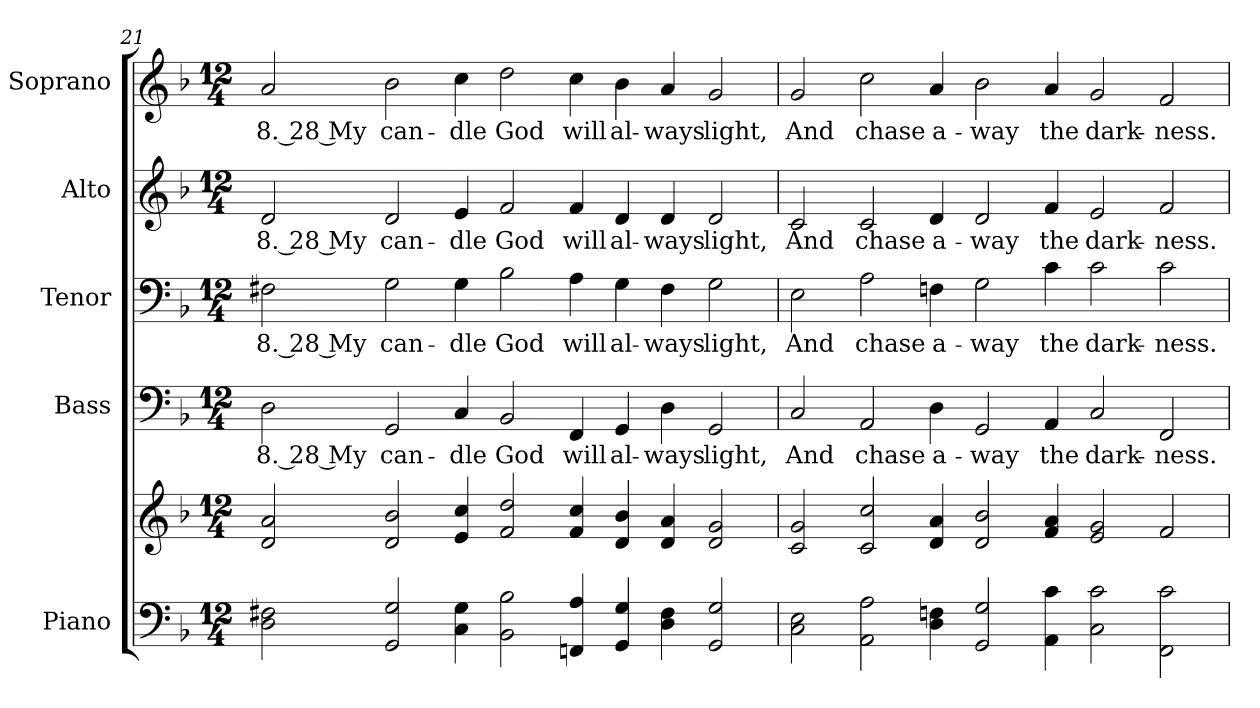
**kern	**kern	**kern	**text	**kern	**text	**kern	**text	**kern	**text
*part5	*part5	*part4	*part4	*part3	*part3	*part2	*part2	*part1	*part1
*staff6	*staff5	*staff4	*staff4	*staff3	*staff3	*staff2	*staff2	*staff1	*staff1
*I"Piano	*	*I"Bass	*	*I"Tenor	*	*I"Alto	*	*I"Soprano	*
*I'Pno.	*	*I'B.	*	*I'T.	*	*I'A.	*	*I'S.	*
!!LO:PB:g=z
*clefF4	*clefG2	*clefF4	*	*clefF4	*	*clefG2	*	*clefG2	*
*k[b-]	*k[b-]	*k[b-]	*	*k[b-]	*	*k[b-]	*	*k[b-]	*
*d:	*d:	*d:	*	*d:	*	*d:	*	*d:	*
*M12/4	*M12/4	*M12/4	*	*M12/4	*	*M12/4	*	*M12/4	*
=21	=21	=21	=21	=21	=21	=21	=21	=21	=21
!	!	!	!LO:LY:b:color=#000000	!	!	!	!	!	!
!	!	!	!	!	!LO:LY:b:color=#000000	!	!	!	!
!	!	!	!	!	!	!	!LO:LY:b:color=#000000	!	!
!	!	!	!	!	!	!	!	!	!LO:LY:b:color=#000000
2Di\ 2F#Xi	2di/ 2ai	2Di\	8. 28 My	2F#Xi\	8. 28 My	2di/	8. 28 My	2ai/	8. 28 My
!	!	!	!LO:LY:b:color=#000000	!	!	!	!	!	!
!	!	!	!	!	!LO:LY:b:color=#000000	!	!	!	!
!	!	!	!	!	!	!	!LO:LY:b:color=#000000	!	!
!	!	!	!	!	!	!	!	!	!LO:LY:b:color=#000000
2GGi/ 2Gi	2di/ 2b-i	2GGi/	can-	2Gi\	can-	2di/	can-	2b-i\	can-
!	!	!	!LO:LY:b:color=#000000	!	!	!	!	!	!
!	!	!	!	!	!LO:LY:b:color=#000000	!	!	!	!
!	!	!	!	!	!	!	!LO:LY:b:color=#000000	!	!
!	!	!	!	!	!	!	!	!	!LO:LY:b:color=#000000
4Ci\ 4Gi	4ei/ 4cci	4Ci/	-dle	4Gi\	-dle	4ei/	-dle	4cci\	-dle
!	!	!	!LO:LY:b:color=#000000	!	!	!	!	!	!
!	!	!	!	!	!LO:LY:b:color=#000000	!	!	!	!
!	!	!	!	!	!	!	!LO:LY:b:color=#000000	!	!
!	!	!	!	!	!	!	!	!	!LO:LY:b:color=#000000
2BB-i\ 2B-i	2fi/ 2ddi	2BB-i/	God	2B-i\	God	2fi/	God	2ddi\	God
!	!	!	!LO:LY:b:color=#000000	!	!	!	!	!	!
!	!	!	!	!	!LO:LY:b:color=#000000	!	!	!	!
!	!	!	!	!	!	!	!LO:LY:b:color=#000000	!	!
!	!	!	!	!	!	!	!	!	!LO:LY:b:color=#000000
4FFni/ 4Ai	4fi/ 4cci	4FFi/	will	4Ai\	will	4fi/	will	4cci\	will
!	!	!	!LO:LY:b:color=#000000	!	!	!	!	!	!
!	!	!	!	!	!LO:LY:b:color=#000000	!	!	!	!
!	!	!	!	!	!	!	!LO:LY:b:color=#000000	!	!
!	!	!	!	!	!	!	!	!	!LO:LY:b:color=#000000
4GGi/ 4Gi	4di/ 4b-i	4GGi/	al-	4Gi\	al-	4di/	al-	4b-i\	al-
!	!	!	!LO:LY:b:color=#000000	!	!	!	!	!	!
!	!	!	!	!	!LO:LY:b:color=#000000	!	!	!	!
!	!	!	!	!	!	!	!LO:LY:b:color=#000000	!	!
!	!	!	!	!	!	!	!	!	!LO:LY:b:color=#000000
4Di\ 4F#i	4di/ 4ai	4Di\	-ways	4F#i\	-ways	4di/	-ways	4ai/	-ways
!	!	!	!LO:LY:b:color=#000000	!	!	!	!	!	!
!	!	!	!	!	!LO:LY:b:color=#000000	!	!	!	!
!	!	!	!	!	!	!	!LO:LY:b:color=#000000	!	!
!	!	!	!	!	!	!	!	!	!LO:LY:b:color=#000000
2GGi/ 2Gi	2di/ 2gi	2GGi/	light,	2Gi\	light,	2di/	light,	2gi/	light,
=22	=22	=22	=22	=22	=22	=22	=22	=22	=22
!	!	!	!LO:LY:b:color=#000000	!	!	!	!	!	!
!	!	!	!	!	!LO:LY:b:color=#000000	!	!	!	!
!	!	!	!	!	!	!	!LO:LY:b:color=#000000	!	!
!	!	!	!	!	!	!	!	!	!LO:LY:b:color=#000000
2Ci\ 2Ei	2ci/ 2gi	2Ci/	And	2Ei\	And	2ci/	And	2gi/	And
!	!	!	!LO:LY:b:color=#000000	!	!	!	!	!	!
!	!	!	!	!	!LO:LY:b:color=#000000	!	!	!	!
!	!	!	!	!	!	!	!LO:LY:b:color=#000000	!	!
!	!	!	!	!	!	!	!	!	!LO:LY:b:color=#000000
2AAi\ 2Ai	2ci/ 2cci	2AAi/	chase	2Ai\	chase	2ci/	chase	2cci\	chase
!	!	!	!LO:LY:b:color=#000000	!	!	!	!	!	!
!	!	!	!	!	!LO:LY:b:color=#000000	!	!	!	!
!	!	!	!	!	!	!	!LO:LY:b:color=#000000	!	!
!	!	!	!	!	!	!	!	!	!LO:LY:b:color=#000000
4Di\ 4Fni	4di/ 4ai	4Di\	a-	4Fni\	a-	4di/	a-	4ai/	a-
!	!	!	!LO:LY:b:color=#000000	!	!	!	!	!	!
!	!	!	!	!	!LO:LY:b:color=#000000	!	!	!	!
!	!	!	!	!	!	!	!LO:LY:b:color=#000000	!	!
!	!	!	!	!	!	!	!	!	!LO:LY:b:color=#000000
2GGi/ 2Gi	2di/ 2b-i	2GGi/	-way	2Gi\	-way	2di/	-way	2b-i\	-way
!	!	!	!LO:LY:b:color=#000000	!	!	!	!	!	!
!	!	!	!	!	!LO:LY:b:color=#000000	!	!	!	!
!	!	!	!	!	!	!	!LO:LY:b:color=#000000	!	!
!	!	!	!	!	!	!	!	!	!LO:LY:b:color=#000000
4AAi\ 4ci	4fi/ 4ai	4AAi/	the	4ci\	the	4fi/	the	4ai/	the
!	!	!	!LO:LY:b:color=#000000	!	!	!	!	!	!
!	!	!	!	!	!LO:LY:b:color=#000000	!	!	!	!
!	!	!	!	!	!	!	!LO:LY:b:color=#000000	!	!
!	!	!	!	!	!	!	!	!	!LO:LY:b:color=#000000
2Ci\ 2ci	2ei/ 2gi	2Ci/	dark-	2ci\	dark-	2ei/	dark-	2gi/	dark-
!	!	!	!LO:LY:b:color=#000000	!	!	!	!	!	!
!	!	!	!	!	!LO:LY:b:color=#000000	!	!	!	!
!	!	!	!	!	!	!	!LO:LY:b:color=#000000	!	!
!	!	!	!	!	!	!	!	!	!LO:LY:b:color=#000000
2FFi\ 2ci	2fi/	2FFi/	-ness.	2ci\	-ness.	2fi/	-ness.	2fi/	-ness.
=	=	=	=	=	=	=	=	=	=
*-	*-	*-	*-	*-	*-	*-	*-	*-	*-
